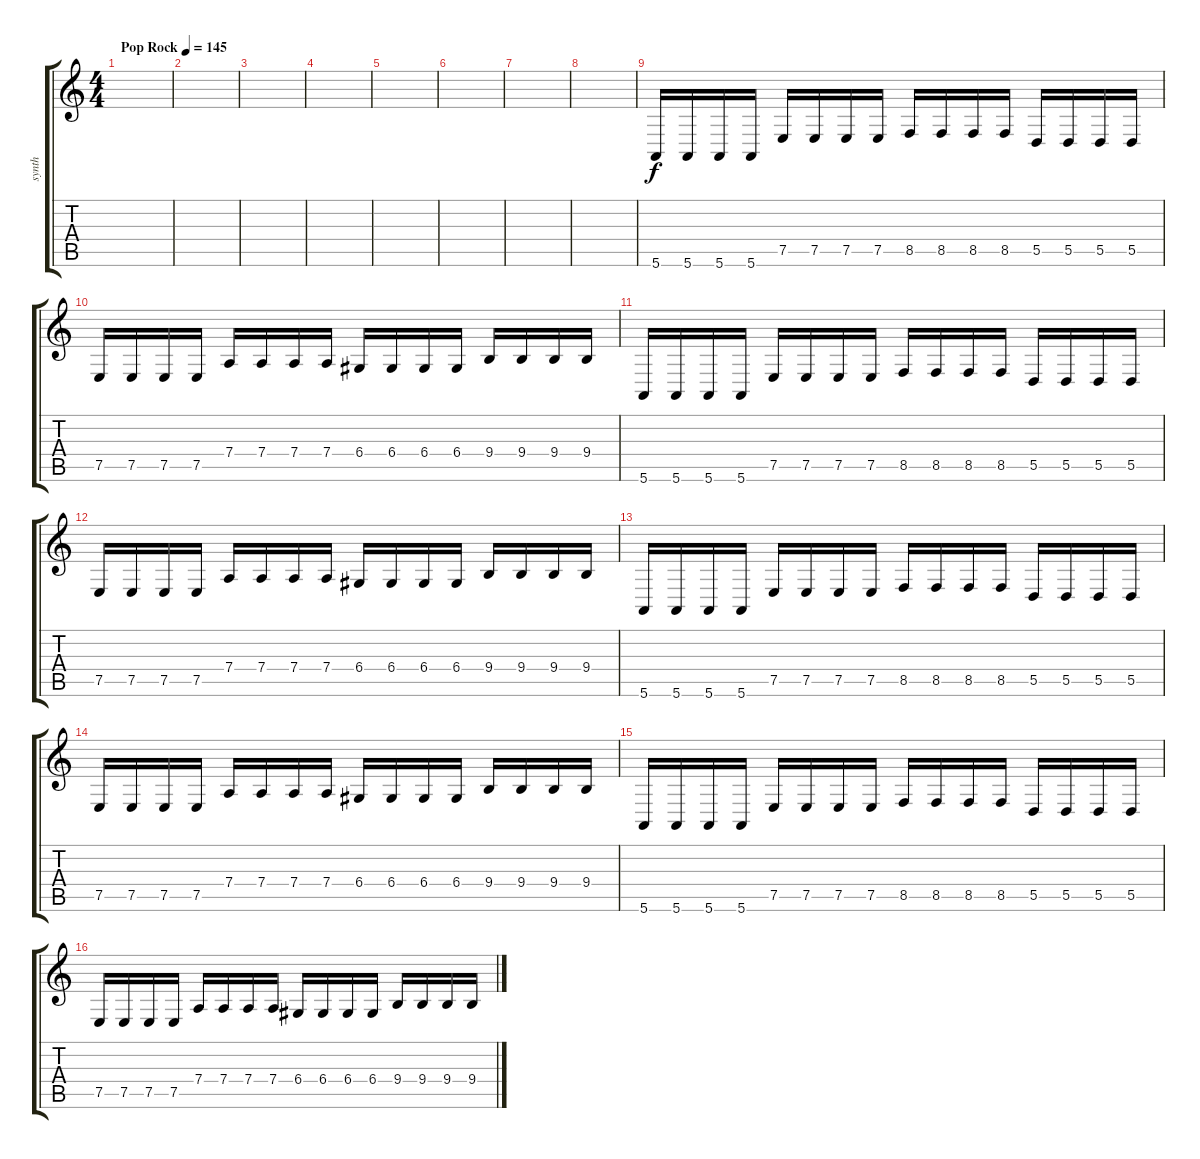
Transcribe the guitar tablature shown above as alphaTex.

\track ("synth" "synth") {instrument lead2sawtooth bank 1}
\staff {score tabs}
\tuning (E4 B3 G3 D3 A2 E2) {hide}
\ts (4 4)
\tempo (145 "Pop Rock")
\clef g2
\ks c
|
|
|
|
|
|
|
|
5.6.16 5.6.16 5.6.16 5.6.16 7.5.16 7.5.16 7.5.16 7.5.16 8.5.16 8.5.16 8.5.16 8.5.16 5.5.16 5.5.16 5.5.16 5.5.16 |
7.5.16 7.5.16 7.5.16 7.5.16 7.4.16 7.4.16 7.4.16 7.4.16 6.4.16 6.4.16 6.4.16 6.4.16 9.4.16 9.4.16 9.4.16 9.4.16 |
5.6.16 5.6.16 5.6.16 5.6.16 7.5.16 7.5.16 7.5.16 7.5.16 8.5.16 8.5.16 8.5.16 8.5.16 5.5.16 5.5.16 5.5.16 5.5.16 |
7.5.16 7.5.16 7.5.16 7.5.16 7.4.16 7.4.16 7.4.16 7.4.16 6.4.16 6.4.16 6.4.16 6.4.16 9.4.16 9.4.16 9.4.16 9.4.16 |
5.6.16 5.6.16 5.6.16 5.6.16 7.5.16 7.5.16 7.5.16 7.5.16 8.5.16 8.5.16 8.5.16 8.5.16 5.5.16 5.5.16 5.5.16 5.5.16 |
7.5.16 7.5.16 7.5.16 7.5.16 7.4.16 7.4.16 7.4.16 7.4.16 6.4.16 6.4.16 6.4.16 6.4.16 9.4.16 9.4.16 9.4.16 9.4.16 |
5.6.16 5.6.16 5.6.16 5.6.16 7.5.16 7.5.16 7.5.16 7.5.16 8.5.16 8.5.16 8.5.16 8.5.16 5.5.16 5.5.16 5.5.16 5.5.16 |
7.5.16 7.5.16 7.5.16 7.5.16 7.4.16 7.4.16 7.4.16 7.4.16 6.4.16 6.4.16 6.4.16 6.4.16 9.4.16 9.4.16 9.4.16 9.4.16
